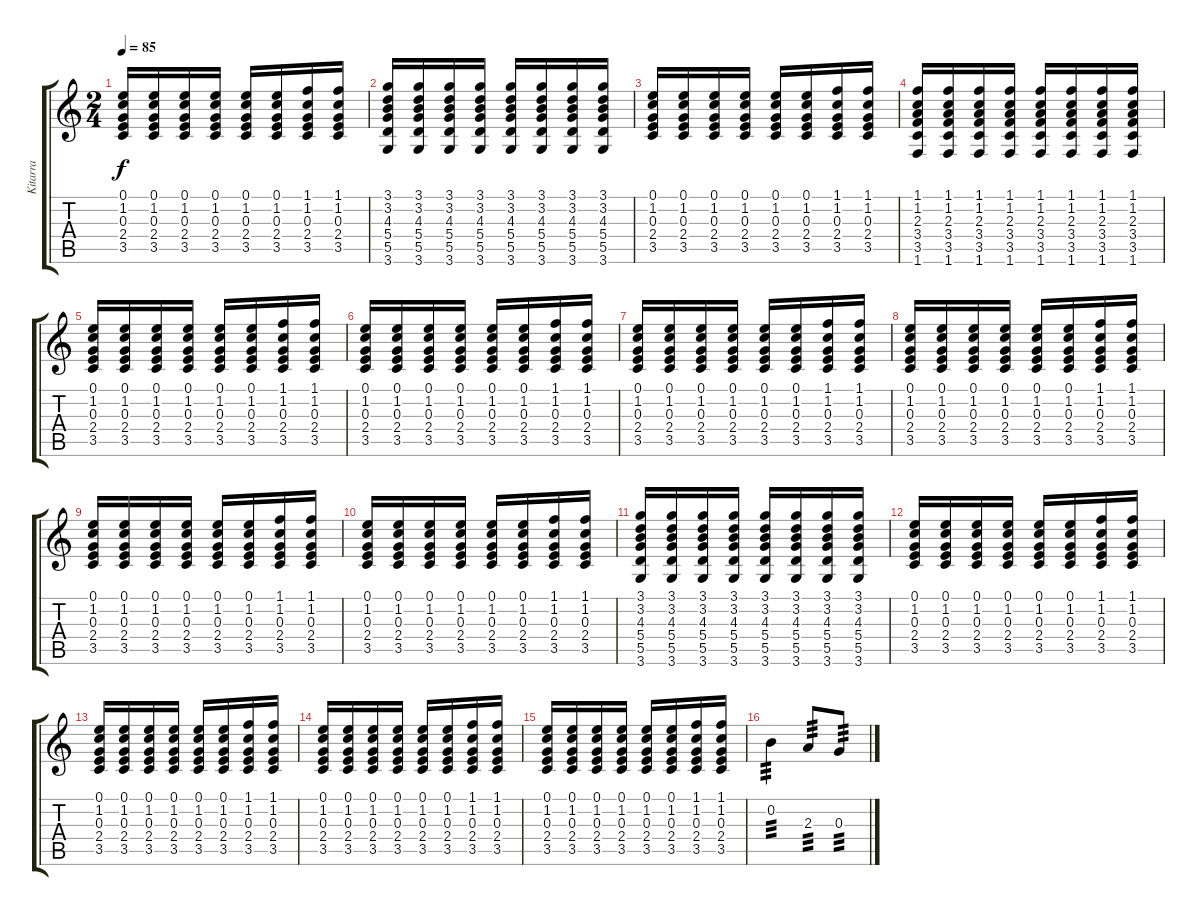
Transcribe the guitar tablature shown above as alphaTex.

\track ("Kitarra" "Kitarra") {instrument acousticguitarnylon}
\staff {score tabs}
\tuning (E4 B3 G3 D3 A2 E2) {hide}
\ts (2 4)
\tempo 85
\clef g2
\ks c
(0.1 1.2 0.3 2.4 3.5).16{dy f} (0.1 1.2 0.3 2.4 3.5).16 (0.1 1.2 0.3 2.4 3.5).16 (0.1 1.2 0.3 2.4 3.5).16 (0.1 1.2 0.3 2.4 3.5).16 (0.1 1.2 0.3 2.4 3.5).16 (1.1 1.2 0.3 2.4 3.5).16 (1.1 1.2 0.3 2.4 3.5).16 |
(3.1 3.2 4.3 5.4 5.5 3.6).16 (3.1 3.2 4.3 5.4 5.5 3.6).16 (3.1 3.2 4.3 5.4 5.5 3.6).16 (3.1 3.2 4.3 5.4 5.5 3.6).16 (3.1 3.2 4.3 5.4 5.5 3.6).16 (3.1 3.2 4.3 5.4 5.5 3.6).16 (3.1 3.2 4.3 5.4 5.5 3.6).16 (3.1 3.2 4.3 5.4 5.5 3.6).16 |
(0.1 1.2 0.3 2.4 3.5).16 (0.1 1.2 0.3 2.4 3.5).16 (0.1 1.2 0.3 2.4 3.5).16 (0.1 1.2 0.3 2.4 3.5).16 (0.1 1.2 0.3 2.4 3.5).16 (0.1 1.2 0.3 2.4 3.5).16 (1.1 1.2 0.3 2.4 3.5).16 (1.1 1.2 0.3 2.4 3.5).16 |
(1.1 1.2 2.3 3.4 3.5 1.6).16 (1.1 1.2 2.3 3.4 3.5 1.6).16 (1.1 1.2 2.3 3.4 3.5 1.6).16 (1.1 1.2 2.3 3.4 3.5 1.6).16 (1.1 1.2 2.3 3.4 3.5 1.6).16 (1.1 1.2 2.3 3.4 3.5 1.6).16 (1.1 1.2 2.3 3.4 3.5 1.6).16 (1.1 1.2 2.3 3.4 3.5 1.6).16 |
(0.1 1.2 0.3 2.4 3.5).16 (0.1 1.2 0.3 2.4 3.5).16 (0.1 1.2 0.3 2.4 3.5).16 (0.1 1.2 0.3 2.4 3.5).16 (0.1 1.2 0.3 2.4 3.5).16 (0.1 1.2 0.3 2.4 3.5).16 (1.1 1.2 0.3 2.4 3.5).16 (1.1 1.2 0.3 2.4 3.5).16 |
(0.1 1.2 0.3 2.4 3.5).16 (0.1 1.2 0.3 2.4 3.5).16 (0.1 1.2 0.3 2.4 3.5).16 (0.1 1.2 0.3 2.4 3.5).16 (0.1 1.2 0.3 2.4 3.5).16 (0.1 1.2 0.3 2.4 3.5).16 (1.1 1.2 0.3 2.4 3.5).16 (1.1 1.2 0.3 2.4 3.5).16 |
(0.1 1.2 0.3 2.4 3.5).16 (0.1 1.2 0.3 2.4 3.5).16 (0.1 1.2 0.3 2.4 3.5).16 (0.1 1.2 0.3 2.4 3.5).16 (0.1 1.2 0.3 2.4 3.5).16 (0.1 1.2 0.3 2.4 3.5).16 (1.1 1.2 0.3 2.4 3.5).16 (1.1 1.2 0.3 2.4 3.5).16 |
(0.1 1.2 0.3 2.4 3.5).16 (0.1 1.2 0.3 2.4 3.5).16 (0.1 1.2 0.3 2.4 3.5).16 (0.1 1.2 0.3 2.4 3.5).16 (0.1 1.2 0.3 2.4 3.5).16 (0.1 1.2 0.3 2.4 3.5).16 (1.1 1.2 0.3 2.4 3.5).16 (1.1 1.2 0.3 2.4 3.5).16 |
(0.1 1.2 0.3 2.4 3.5).16 (0.1 1.2 0.3 2.4 3.5).16 (0.1 1.2 0.3 2.4 3.5).16 (0.1 1.2 0.3 2.4 3.5).16 (0.1 1.2 0.3 2.4 3.5).16 (0.1 1.2 0.3 2.4 3.5).16 (1.1 1.2 0.3 2.4 3.5).16 (1.1 1.2 0.3 2.4 3.5).16 |
(0.1 1.2 0.3 2.4 3.5).16 (0.1 1.2 0.3 2.4 3.5).16 (0.1 1.2 0.3 2.4 3.5).16 (0.1 1.2 0.3 2.4 3.5).16 (0.1 1.2 0.3 2.4 3.5).16 (0.1 1.2 0.3 2.4 3.5).16 (1.1 1.2 0.3 2.4 3.5).16 (1.1 1.2 0.3 2.4 3.5).16 |
(3.1 3.2 4.3 5.4 5.5 3.6).16 (3.1 3.2 4.3 5.4 5.5 3.6).16 (3.1 3.2 4.3 5.4 5.5 3.6).16 (3.1 3.2 4.3 5.4 5.5 3.6).16 (3.1 3.2 4.3 5.4 5.5 3.6).16 (3.1 3.2 4.3 5.4 5.5 3.6).16 (3.1 3.2 4.3 5.4 5.5 3.6).16 (3.1 3.2 4.3 5.4 5.5 3.6).16 |
(0.1 1.2 0.3 2.4 3.5).16 (0.1 1.2 0.3 2.4 3.5).16 (0.1 1.2 0.3 2.4 3.5).16 (0.1 1.2 0.3 2.4 3.5).16 (0.1 1.2 0.3 2.4 3.5).16 (0.1 1.2 0.3 2.4 3.5).16 (1.1 1.2 0.3 2.4 3.5).16 (1.1 1.2 0.3 2.4 3.5).16 |
(0.1 1.2 0.3 2.4 3.5).16 (0.1 1.2 0.3 2.4 3.5).16 (0.1 1.2 0.3 2.4 3.5).16 (0.1 1.2 0.3 2.4 3.5).16 (0.1 1.2 0.3 2.4 3.5).16 (0.1 1.2 0.3 2.4 3.5).16 (1.1 1.2 0.3 2.4 3.5).16 (1.1 1.2 0.3 2.4 3.5).16 |
(0.1 1.2 0.3 2.4 3.5).16 (0.1 1.2 0.3 2.4 3.5).16 (0.1 1.2 0.3 2.4 3.5).16 (0.1 1.2 0.3 2.4 3.5).16 (0.1 1.2 0.3 2.4 3.5).16 (0.1 1.2 0.3 2.4 3.5).16 (1.1 1.2 0.3 2.4 3.5).16 (1.1 1.2 0.3 2.4 3.5).16 |
(0.1 1.2 0.3 2.4 3.5).16 (0.1 1.2 0.3 2.4 3.5).16 (0.1 1.2 0.3 2.4 3.5).16 (0.1 1.2 0.3 2.4 3.5).16 (0.1 1.2 0.3 2.4 3.5).16 (0.1 1.2 0.3 2.4 3.5).16 (1.1 1.2 0.3 2.4 3.5).16 (1.1 1.2 0.3 2.4 3.5).16 |
0.2.4{tp 3} 2.3.8{tp 3} 0.3.8{tp 3}
